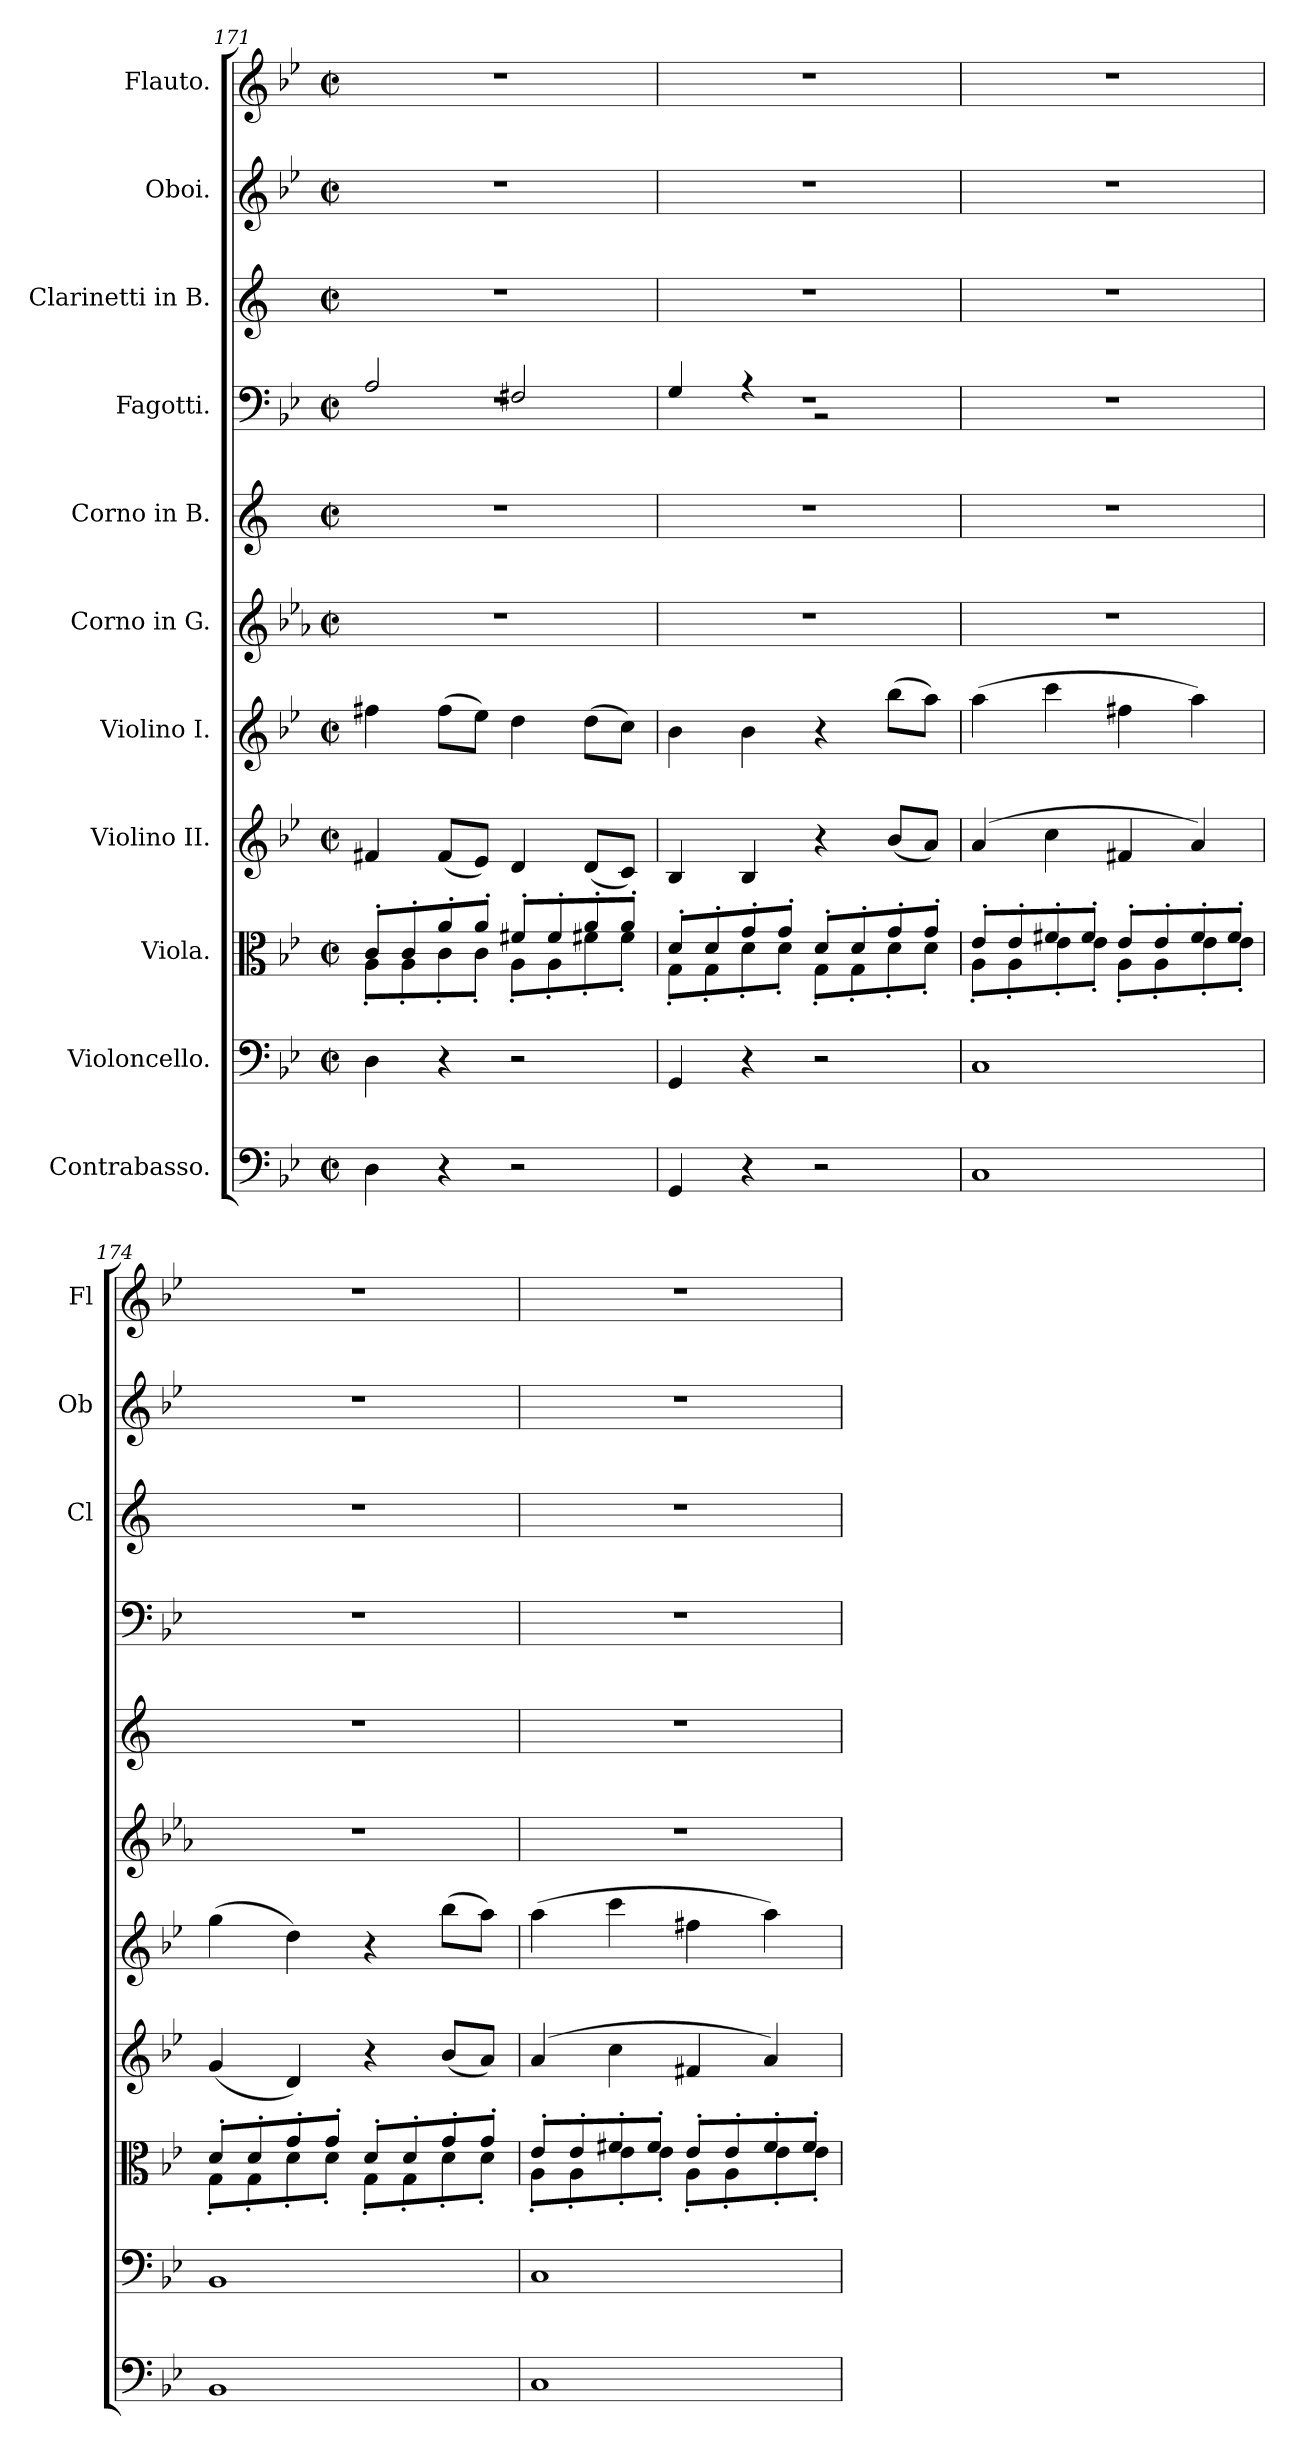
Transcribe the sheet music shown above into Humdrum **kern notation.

**kern	**kern	**kern	**kern	**kern	**kern	**kern	**kern	**kern	**kern	**kern
*part11	*part10	*part9	*part8	*part7	*part6	*part5	*part4	*part3	*part2	*part1
*staff11	*staff10	*staff9	*staff8	*staff7	*staff6	*staff5	*staff4	*staff3	*staff2	*staff1
*I"Contrabasso.	*I"Violoncello.	*I"Viola.	*I"Violino II.	*I"Violino I.	*I"Corno in G.	*I"Corno in B.	*I"Fagotti.	*I"Clarinetti in B.	*I"Oboi.	*I"Flauto.
*	*	*	*	*	*	*	*	*I'Cl	*I'Ob	*I'Fl
*clefF4	*clefF4	*clefC3	*clefG2	*clefG2	*clefG2	*clefG2	*clefF4	*clefG2	*clefG2	*clefG2
*ITrd7c12	*	*	*	*	*ITrd3c5	*ITrd1c2	*	*ITrd1c2	*	*
*k[b-e-]	*k[b-e-]	*k[b-e-]	*k[b-e-]	*k[b-e-]	*k[b-e-]	*k[b-e-]	*k[b-e-]	*k[b-e-]	*k[b-e-]	*k[b-e-]
*M2/2	*M2/2	*M2/2	*M2/2	*M2/2	*M2/2	*M2/2	*M2/2	*M2/2	*M2/2	*M2/2
*met(c|)	*met(c|)	*met(c|)	*met(c|)	*met(c|)	*met(c|)	*met(c|)	*met(c|)	*met(c|)	*met(c|)	*met(c|)
=171	=171	=171	=171	=171	=171	=171	=171	=171	=171	=171
*	*	*^	*	*	*	*	*^	*	*	*
4DD\	4D\	8c'/L	8A'\L	4f#X/	4ff#X\	1r	1r	2A/	1rF	1r	1r	1r
.	.	8c'/	8A'\	.	.	.	.	.	.	.	.	.
4r	4r	8a'/	8c'\	(<8f#/L	(>8ff#\L	.	.	.	.	.	.	.
.	.	8a'/J	8c'\J	8e-/J)	8ee-\J)	.	.	.	.	.	.	.
2r	2r	8f#X'/L	8A'\L	4d/	4dd\	.	.	2F#X/	.	.	.	.
.	.	8f#'/	8A'\	.	.	.	.	.	.	.	.	.
.	.	8a'/	8f#X'\	(<8d/L	(>8dd\L	.	.	.	.	.	.	.
.	.	8a'/J	8f#'\J	8c/J)	8cc\J)	.	.	.	.	.	.	.
=172	=172	=172	=172	=172	=172	=172	=172	=172	=172	=172	=172	=172
4GGG/	4GG/	8d'/L	8G'\L	4B-/	4b-\	1r	1r	4G/	1rF	1r	1r	1r
.	.	8d'/	8G'\	.	.	.	.	.	.	.	.	.
4r	4r	8g'/	8d'\	4B-/	4b-\	.	.	4r	.	.	.	.
.	.	8g'/J	8d'\J	.	.	.	.	.	.	.	.	.
2r	2r	8d'/L	8G'\L	4r	4r	.	.	2rBB	.	.	.	.
.	.	8d'/	8G'\	.	.	.	.	.	.	.	.	.
.	.	8g'/	8d'\	(<8b-/L	(>8bb-\L	.	.	.	.	.	.	.
.	.	8g'/J	8d'\J	8a/J)	8aa\J)	.	.	.	.	.	.	.
*	*	*	*	*	*	*	*	*v	*v	*	*	*
=173	=173	=173	=173	=173	=173	=173	=173	=173	=173	=173	=173
1CC	1C	8e-'/L	8A'\L	(>4a/	(>4aa\	1r	1r	1r	1r	1r	1r
.	.	8e-'/	8A'\	.	.	.	.	.	.	.	.
.	.	8f#X'/	8e-'\	4cc\	4ccc\	.	.	.	.	.	.
.	.	8f#'/J	8e-'\J	.	.	.	.	.	.	.	.
.	.	8e-'/L	8A'\L	4f#X/	4ff#X\	.	.	.	.	.	.
.	.	8e-'/	8A'\	.	.	.	.	.	.	.	.
.	.	8f#'/	8e-'\	4a/)	4aa\)	.	.	.	.	.	.
.	.	8f#'/J	8e-'\J	.	.	.	.	.	.	.	.
=174	=174	=174	=174	=174	=174	=174	=174	=174	=174	=174	=174
1BBB-	1BB-	8d'/L	8G'\L	(<4g/	(>4gg\	1r	1r	1r	1r	1r	1r
.	.	8d'/	8G'\	.	.	.	.	.	.	.	.
.	.	8g'/	8d'\	4d/)	4dd\)	.	.	.	.	.	.
.	.	8g'/J	8d'\J	.	.	.	.	.	.	.	.
.	.	8d'/L	8G'\L	4r	4r	.	.	.	.	.	.
.	.	8d'/	8G'\	.	.	.	.	.	.	.	.
.	.	8g'/	8d'\	(<8b-/L	(>8bb-\L	.	.	.	.	.	.
.	.	8g'/J	8d'\J	8a/J)	8aa\J)	.	.	.	.	.	.
!!LO:LB:g=z
=175	=175	=175	=175	=175	=175	=175	=175	=175	=175	=175	=175
1CC	1C	8e-'/L	8A'\L	(>4a/	(>4aa\	1r	1r	1r	1r	1r	1r
.	.	8e-'/	8A'\	.	.	.	.	.	.	.	.
.	.	8f#X'/	8e-'\	4cc\	4ccc\	.	.	.	.	.	.
.	.	8f#'/J	8e-'\J	.	.	.	.	.	.	.	.
.	.	8e-'/L	8A'\L	4f#X/	4ff#X\	.	.	.	.	.	.
.	.	8e-'/	8A'\	.	.	.	.	.	.	.	.
.	.	8f#'/	8e-'\	4a/)	4aa\)	.	.	.	.	.	.
.	.	8f#'/J	8e-'\J	.	.	.	.	.	.	.	.
*	*	*v	*v	*	*	*	*	*	*	*	*
=	=	=	=	=	=	=	=	=	=	=
*-	*-	*-	*-	*-	*-	*-	*-	*-	*-	*-
